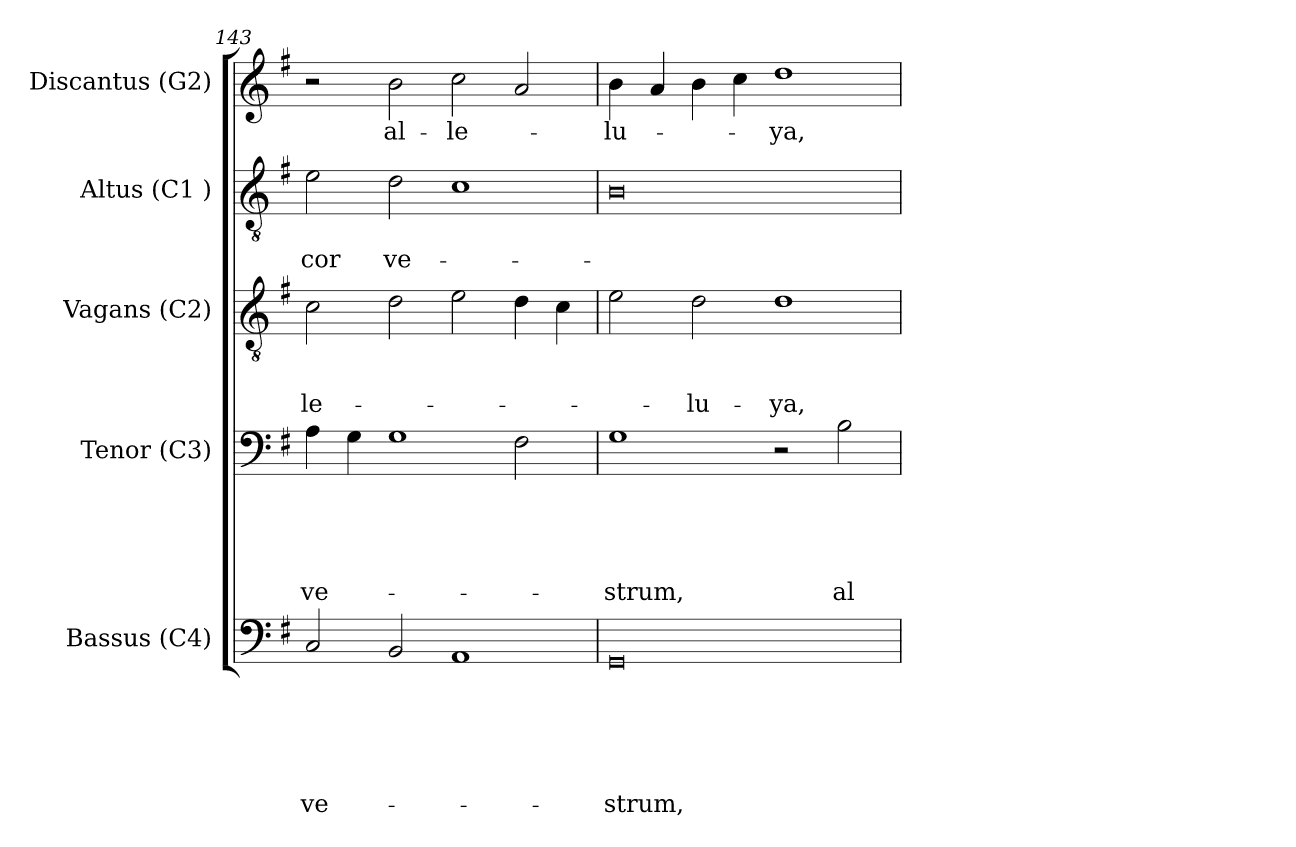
**kern	**text	**text	**text	**text	**text	**text	**kern	**text	**text	**text	**text	**text	**kern	**text	**text	**text	**kern	**text	**text	**kern	**text
*part5	*part5	*part5	*part5	*part5	*part5	*part5	*part4	*part4	*part4	*part4	*part4	*part4	*part3	*part3	*part3	*part3	*part2	*part2	*part2	*part1	*part1
*staff5	*staff5	*staff5	*staff5	*staff5	*staff5	*staff5	*staff4	*staff4	*staff4	*staff4	*staff4	*staff4	*staff3	*staff3	*staff3	*staff3	*staff2	*staff2	*staff2	*staff1	*staff1
*I"Bassus (C4)	*	*	*	*	*	*	*I"Tenor (C3)	*	*	*	*	*	*I"Vagans (C2)	*	*	*	*I"Altus (C1 )	*	*	*I"Discantus (G2)	*
*I'B.	*	*	*	*	*	*	*I'T.	*	*	*	*	*	*I'V.	*	*	*	*I'A.	*	*	*I'D.	*
*clefF4	*	*	*	*	*	*	*clefF4	*	*	*	*	*	*clefGv2	*	*	*	*clefGv2	*	*	*clefG2	*
*k[f#]	*	*	*	*	*	*	*k[f#]	*	*	*	*	*	*k[f#]	*	*	*	*k[f#]	*	*	*k[f#]	*
*G:	*	*	*	*	*	*	*G:	*	*	*	*	*	*G:	*	*	*	*G:	*	*	*G:	*
=143	=143	=143	=143	=143	=143	=143	=143	=143	=143	=143	=143	=143	=143	=143	=143	=143	=143	=143	=143	=143	=143
!	!	!	!	!	!	!LO:LY:b	!	!	!	!	!	!LO:LY:b	!	!	!	!LO:LY:b	!	!	!LO:LY:b	!	!
2C/	.	.	.	.	.	ve-	4A\	.	.	.	.	ve-	2c\	.	.	-le-	2e\	.	cor	2r	.
.	.	.	.	.	.	.	4G\	.	.	.	.	.	.	.	.	.	.	.	.	.	.
!	!	!	!	!	!	!	!	!	!	!	!	!	!	!	!	!	!	!	!LO:LY:b	!	!LO:LY:b
2BB/	.	.	.	.	.	.	1G	.	.	.	.	.	2d\	.	.	.	2d\	.	ve-	2b\	al-
!	!	!	!	!	!	!	!	!	!	!	!	!	!	!	!	!	!	!	!	!	!LO:LY:b
1AA	.	.	.	.	.	.	.	.	.	.	.	.	2e\	.	.	.	1c	.	.	2cc\	-le-
.	.	.	.	.	.	.	2F#\	.	.	.	.	.	4d\	.	.	.	.	.	.	2a/	.
.	.	.	.	.	.	.	.	.	.	.	.	.	4c\	.	.	.	.	.	.	.	.
!!LO:LB:g=z
=144	=144	=144	=144	=144	=144	=144	=144	=144	=144	=144	=144	=144	=144	=144	=144	=144	=144	=144	=144	=144	=144
!	!	!	!	!	!	!LO:LY:b	!	!	!	!	!	!LO:LY:b	!	!	!	!	!	!	!	!	!LO:LY:b
0GG	.	.	.	.	.	-strum,	1G	.	.	.	.	-strum,	2e\	.	.	.	0B	.	.	4b\	-lu-
.	.	.	.	.	.	.	.	.	.	.	.	.	.	.	.	.	.	.	.	4a/	.
!	!	!	!	!	!	!	!	!	!	!	!	!	!	!	!	!LO:LY:b	!	!	!	!	!
.	.	.	.	.	.	.	.	.	.	.	.	.	2d\	.	.	-lu-	.	.	.	4b\	.
.	.	.	.	.	.	.	.	.	.	.	.	.	.	.	.	.	.	.	.	4cc\	.
!	!	!	!	!	!	!	!	!	!	!	!	!	!	!	!	!LO:LY:b	!	!	!	!	!LO:LY:b
.	.	.	.	.	.	.	2r	.	.	.	.	.	1d	.	.	-ya,	.	.	.	1dd	-ya,
!	!	!	!	!	!	!	!	!	!	!	!	!LO:LY:b	!	!	!	!	!	!	!	!	!
.	.	.	.	.	.	.	2B\	.	.	.	.	al-	.	.	.	.	.	.	.	.	.
=	=	=	=	=	=	=	=	=	=	=	=	=	=	=	=	=	=	=	=	=	=
*-	*-	*-	*-	*-	*-	*-	*-	*-	*-	*-	*-	*-	*-	*-	*-	*-	*-	*-	*-	*-	*-
